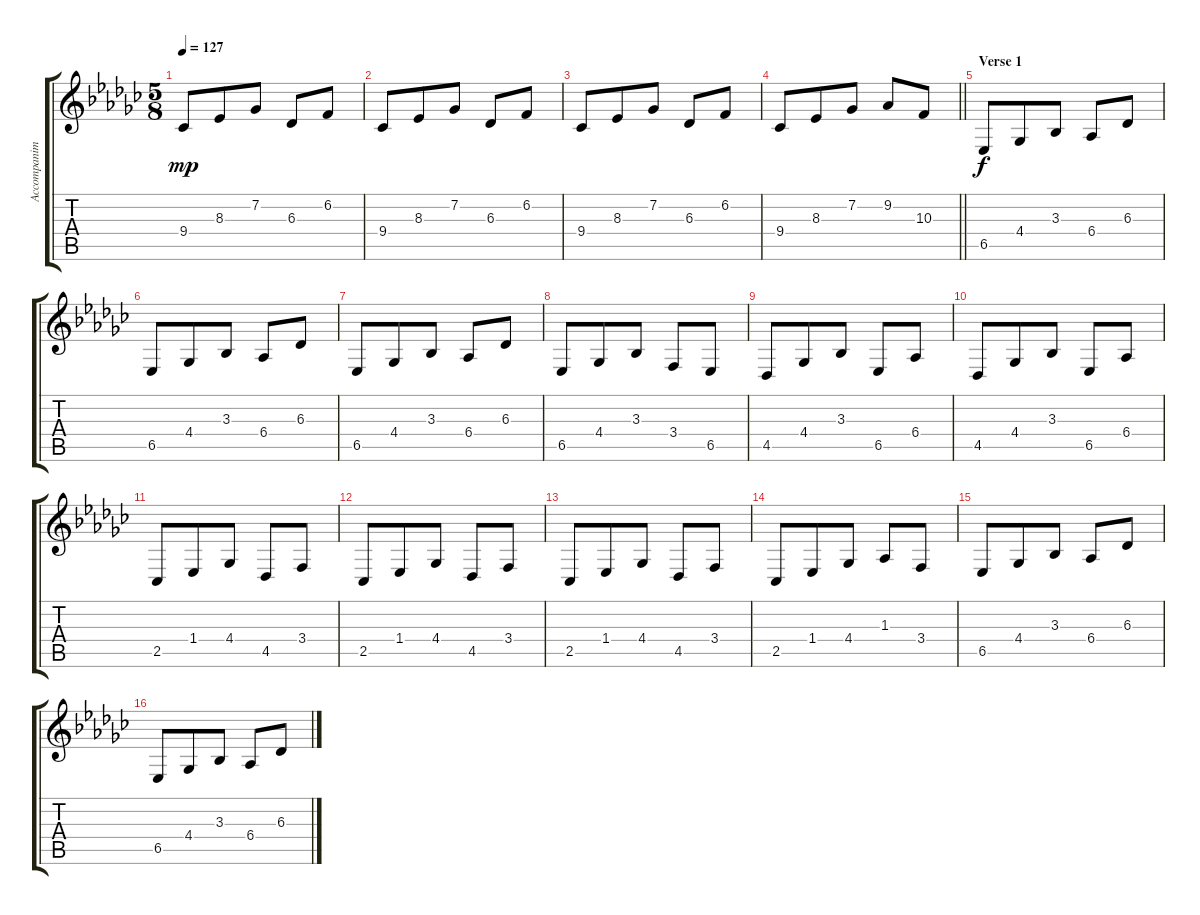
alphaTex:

\track ("Accompaniment" "Accompanim") {instrument pad1newage}
\staff {score tabs}
\tuning (E4 B3 G3 D3 A2 E2) {hide}
\ts (5 8)
\tempo 127
\clef g2
\ks ebminor
9.4.8{dy mp} 8.3.8 7.2.8 6.3.8 6.2.8 |
9.4.8 8.3.8 7.2.8 6.3.8 6.2.8 |
9.4.8 8.3.8 7.2.8 6.3.8 6.2.8 |
\barLineRight lightlight
9.4.8 8.3.8 7.2.8 9.2.8 10.3.8 |
\section ("" "Verse 1")
6.5.8{dy f volume 11} 4.4.8 3.3.8 6.4.8 6.3.8 |
6.5.8 4.4.8 3.3.8 6.4.8 6.3.8 |
6.5.8 4.4.8 3.3.8 6.4.8 6.3.8 |
6.5.8 4.4.8 3.3.8 3.4.8 6.5.8 |
4.5.8 4.4.8 3.3.8 6.5.8 6.4.8 |
4.5.8 4.4.8 3.3.8 6.5.8 6.4.8 |
2.5.8 1.4.8 4.4.8 4.5.8 3.4.8 |
2.5.8 1.4.8 4.4.8 4.5.8 3.4.8 |
2.5.8 1.4.8 4.4.8 4.5.8 3.4.8 |
2.5.8 1.4.8 4.4.8 1.3.8 3.4.8 |
6.5.8 4.4.8 3.3.8 6.4.8 6.3.8 |
6.5.8 4.4.8 3.3.8 6.4.8 6.3.8
